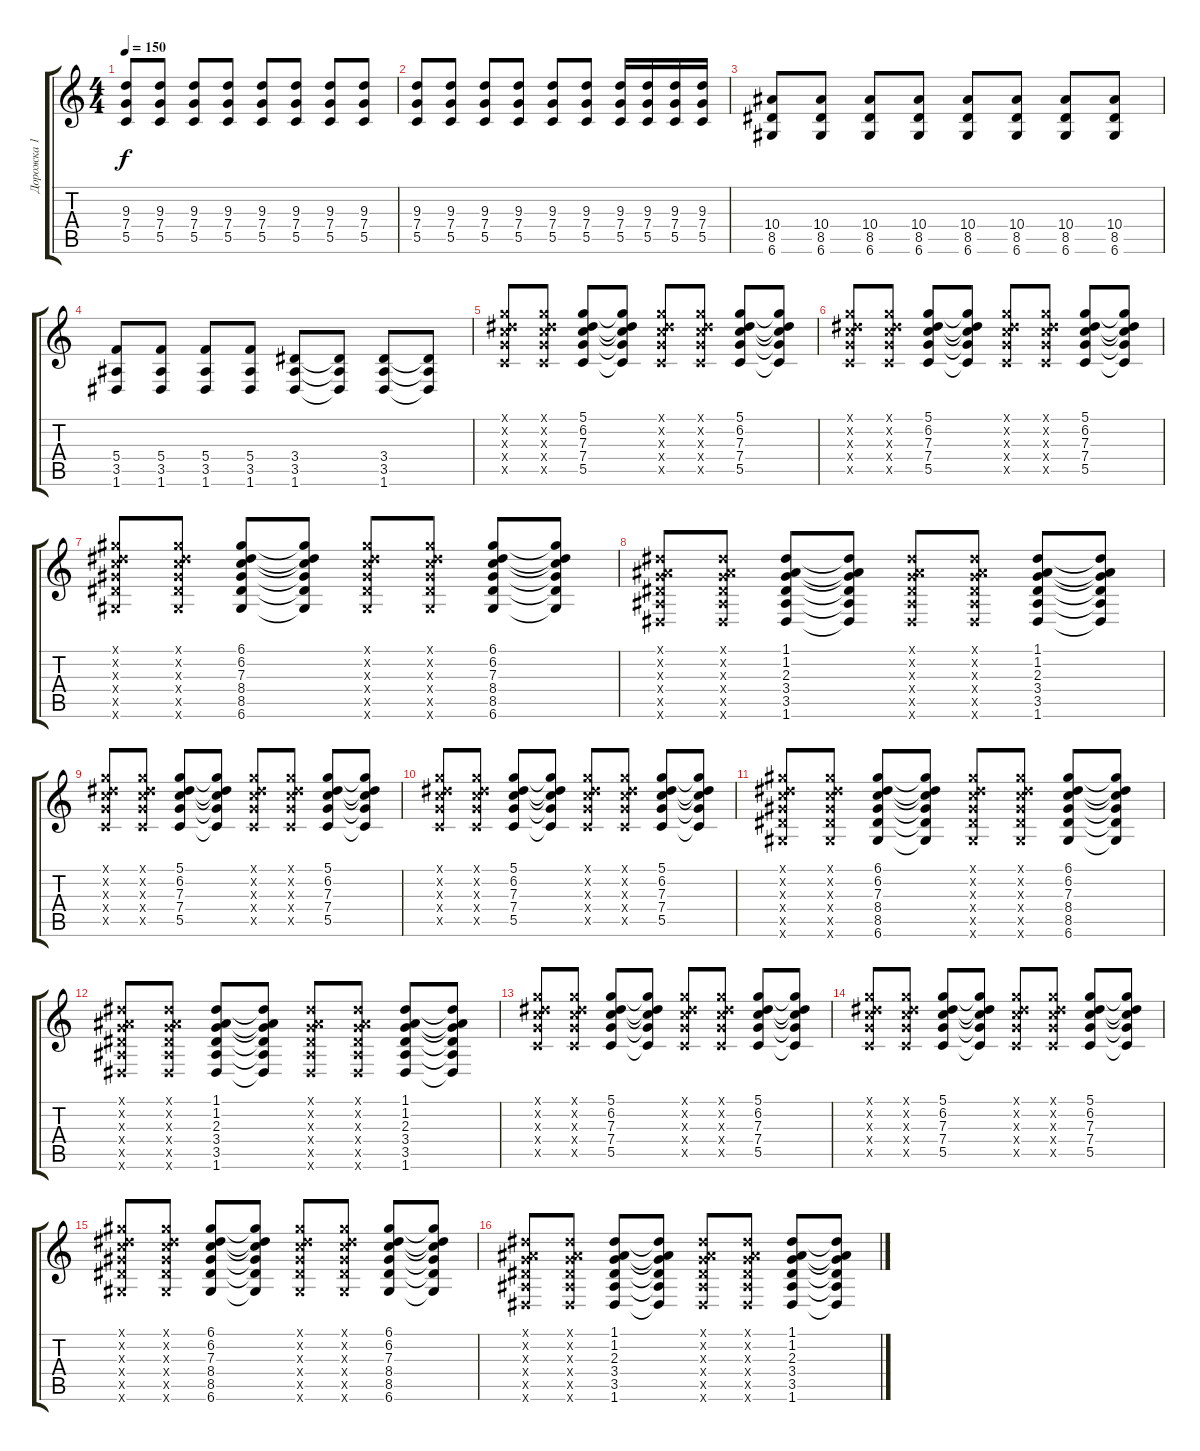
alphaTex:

\track ("Дорожка 1" "Дорожка 1") {instrument acousticguitarsteel}
\staff {score tabs}
\tuning (D4 A3 F3 C3 G2 D2) {hide}
\ts (4 4)
\tempo 150
\clef g2
\ks c
(9.3 7.4 5.5).8{dy f} (9.3 7.4 5.5).8 (9.3 7.4 5.5).8 (9.3 7.4 5.5).8 (9.3 7.4 5.5).8 (9.3 7.4 5.5).8 (9.3 7.4 5.5).8 (9.3 7.4 5.5).8 |
(9.3 7.4 5.5).8 (9.3 7.4 5.5).8 (9.3 7.4 5.5).8 (9.3 7.4 5.5).8 (9.3 7.4 5.5).8 (9.3 7.4 5.5).8 (9.3 7.4 5.5).16 (9.3 7.4 5.5).16 (9.3 7.4 5.5).16 (9.3 7.4 5.5).16 |
(10.4 8.5 6.6).8 (10.4 8.5 6.6).8 (10.4 8.5 6.6).8 (10.4 8.5 6.6).8 (10.4 8.5 6.6).8 (10.4 8.5 6.6).8 (10.4 8.5 6.6).8 (10.4 8.5 6.6).8 |
(5.4 3.5 1.6).8 (5.4 3.5 1.6).8 (5.4 3.5 1.6).8 (5.4 3.5 1.6).8 (3.4 3.5 1.6).8 (3.4{t} 3.5{t} 1.6{t}).8 (3.4 3.5 1.6).8 (3.4{t} 3.5{t} 1.6{t}).8 |
(5.1{x} 6.2{x} 7.3{x} 7.4{x} 5.5{x}).8 (5.1{x} 6.2{x} 7.3{x} 7.4{x} 5.5{x}).8 (5.1 6.2 7.3 7.4 5.5).8 (5.1{t} 6.2{t} 7.3{t} 7.4{t} 5.5{t}).8 (5.1{x} 6.2{x} 7.3{x} 7.4{x} 5.5{x}).8 (5.1{x} 6.2{x} 7.3{x} 7.4{x} 5.5{x}).8 (5.1 6.2 7.3 7.4 5.5).8 (5.1{t} 6.2{t} 7.3{t} 7.4{t} 5.5{t}).8 |
(5.1{x} 6.2{x} 7.3{x} 7.4{x} 5.5{x}).8 (5.1{x} 6.2{x} 7.3{x} 7.4{x} 5.5{x}).8 (5.1 6.2 7.3 7.4 5.5).8 (5.1{t} 6.2{t} 7.3{t} 7.4{t} 5.5{t}).8 (5.1{x} 6.2{x} 7.3{x} 7.4{x} 5.5{x}).8 (5.1{x} 6.2{x} 7.3{x} 7.4{x} 5.5{x}).8 (5.1 6.2 7.3 7.4 5.5).8 (5.1{t} 6.2{t} 7.3{t} 7.4{t} 5.5{t}).8 |
(6.1{x} 6.2{x} 7.3{x} 8.4{x} 8.5{x} 6.6{x}).8 (6.1{x} 6.2{x} 7.3{x} 8.4{x} 8.5{x} 6.6{x}).8 (6.1 6.2 7.3 8.4 8.5 6.6).8 (6.1{t} 6.2{t} 7.3{t} 8.4{t} 8.5{t} 6.6{t}).8 (6.1{x} 6.2{x} 7.3{x} 8.4{x} 8.5{x} 6.6{x}).8 (6.1{x} 6.2{x} 7.3{x} 8.4{x} 8.5{x} 6.6{x}).8 (6.1 6.2 7.3 8.4 8.5 6.6).8 (6.1{t} 6.2{t} 7.3{t} 8.4{t} 8.5{t} 6.6{t}).8 |
(1.1{x} 1.2{x} 2.3{x} 3.4{x} 3.5{x} 1.6{x}).8 (1.1{x} 1.2{x} 2.3{x} 3.4{x} 3.5{x} 1.6{x}).8 (1.1 1.2 2.3 3.4 3.5 1.6).8 (1.1{t} 1.2{t} 2.3{t} 3.4{t} 3.5{t} 1.6{t}).8 (1.1{x} 1.2{x} 2.3{x} 3.4{x} 3.5{x} 1.6{x}).8 (1.1{x} 1.2{x} 2.3{x} 3.4{x} 3.5{x} 1.6{x}).8 (1.1 1.2 2.3 3.4 3.5 1.6).8 (1.1{t} 1.2{t} 2.3{t} 3.4{t} 3.5{t} 1.6{t}).8 |
(5.1{x} 6.2{x} 7.3{x} 7.4{x} 5.5{x}).8 (5.1{x} 6.2{x} 7.3{x} 7.4{x} 5.5{x}).8 (5.1 6.2 7.3 7.4 5.5).8 (5.1{t} 6.2{t} 7.3{t} 7.4{t} 5.5{t}).8 (5.1{x} 6.2{x} 7.3{x} 7.4{x} 5.5{x}).8 (5.1{x} 6.2{x} 7.3{x} 7.4{x} 5.5{x}).8 (5.1 6.2 7.3 7.4 5.5).8 (5.1{t} 6.2{t} 7.3{t} 7.4{t} 5.5{t}).8 |
(5.1{x} 6.2{x} 7.3{x} 7.4{x} 5.5{x}).8 (5.1{x} 6.2{x} 7.3{x} 7.4{x} 5.5{x}).8 (5.1 6.2 7.3 7.4 5.5).8 (5.1{t} 6.2{t} 7.3{t} 7.4{t} 5.5{t}).8 (5.1{x} 6.2{x} 7.3{x} 7.4{x} 5.5{x}).8 (5.1{x} 6.2{x} 7.3{x} 7.4{x} 5.5{x}).8 (5.1 6.2 7.3 7.4 5.5).8 (5.1{t} 6.2{t} 7.3{t} 7.4{t} 5.5{t}).8 |
(6.1{x} 6.2{x} 7.3{x} 8.4{x} 8.5{x} 6.6{x}).8 (6.1{x} 6.2{x} 7.3{x} 8.4{x} 8.5{x} 6.6{x}).8 (6.1 6.2 7.3 8.4 8.5 6.6).8 (6.1{t} 6.2{t} 7.3{t} 8.4{t} 8.5{t} 6.6{t}).8 (6.1{x} 6.2{x} 7.3{x} 8.4{x} 8.5{x} 6.6{x}).8 (6.1{x} 6.2{x} 7.3{x} 8.4{x} 8.5{x} 6.6{x}).8 (6.1 6.2 7.3 8.4 8.5 6.6).8 (6.1{t} 6.2{t} 7.3{t} 8.4{t} 8.5{t} 6.6{t}).8 |
(1.1{x} 1.2{x} 2.3{x} 3.4{x} 3.5{x} 1.6{x}).8 (1.1{x} 1.2{x} 2.3{x} 3.4{x} 3.5{x} 1.6{x}).8 (1.1 1.2 2.3 3.4 3.5 1.6).8 (1.1{t} 1.2{t} 2.3{t} 3.4{t} 3.5{t} 1.6{t}).8 (1.1{x} 1.2{x} 2.3{x} 3.4{x} 3.5{x} 1.6{x}).8 (1.1{x} 1.2{x} 2.3{x} 3.4{x} 3.5{x} 1.6{x}).8 (1.1 1.2 2.3 3.4 3.5 1.6).8 (1.1{t} 1.2{t} 2.3{t} 3.4{t} 3.5{t} 1.6{t}).8 |
(5.1{x} 6.2{x} 7.3{x} 7.4{x} 5.5{x}).8 (5.1{x} 6.2{x} 7.3{x} 7.4{x} 5.5{x}).8 (5.1 6.2 7.3 7.4 5.5).8 (5.1{t} 6.2{t} 7.3{t} 7.4{t} 5.5{t}).8 (5.1{x} 6.2{x} 7.3{x} 7.4{x} 5.5{x}).8 (5.1{x} 6.2{x} 7.3{x} 7.4{x} 5.5{x}).8 (5.1 6.2 7.3 7.4 5.5).8 (5.1{t} 6.2{t} 7.3{t} 7.4{t} 5.5{t}).8 |
(5.1{x} 6.2{x} 7.3{x} 7.4{x} 5.5{x}).8 (5.1{x} 6.2{x} 7.3{x} 7.4{x} 5.5{x}).8 (5.1 6.2 7.3 7.4 5.5).8 (5.1{t} 6.2{t} 7.3{t} 7.4{t} 5.5{t}).8 (5.1{x} 6.2{x} 7.3{x} 7.4{x} 5.5{x}).8 (5.1{x} 6.2{x} 7.3{x} 7.4{x} 5.5{x}).8 (5.1 6.2 7.3 7.4 5.5).8 (5.1{t} 6.2{t} 7.3{t} 7.4{t} 5.5{t}).8 |
(6.1{x} 6.2{x} 7.3{x} 8.4{x} 8.5{x} 6.6{x}).8 (6.1{x} 6.2{x} 7.3{x} 8.4{x} 8.5{x} 6.6{x}).8 (6.1 6.2 7.3 8.4 8.5 6.6).8 (6.1{t} 6.2{t} 7.3{t} 8.4{t} 8.5{t} 6.6{t}).8 (6.1{x} 6.2{x} 7.3{x} 8.4{x} 8.5{x} 6.6{x}).8 (6.1{x} 6.2{x} 7.3{x} 8.4{x} 8.5{x} 6.6{x}).8 (6.1 6.2 7.3 8.4 8.5 6.6).8 (6.1{t} 6.2{t} 7.3{t} 8.4{t} 8.5{t} 6.6{t}).8 |
(1.1{x} 1.2{x} 2.3{x} 3.4{x} 3.5{x} 1.6{x}).8 (1.1{x} 1.2{x} 2.3{x} 3.4{x} 3.5{x} 1.6{x}).8 (1.1 1.2 2.3 3.4 3.5 1.6).8 (1.1{t} 1.2{t} 2.3{t} 3.4{t} 3.5{t} 1.6{t}).8 (1.1{x} 1.2{x} 2.3{x} 3.4{x} 3.5{x} 1.6{x}).8 (1.1{x} 1.2{x} 2.3{x} 3.4{x} 3.5{x} 1.6{x}).8 (1.1 1.2 2.3 3.4 3.5 1.6).8 (1.1{t} 1.2{t} 2.3{t} 3.4{t} 3.5{t} 1.6{t}).8
